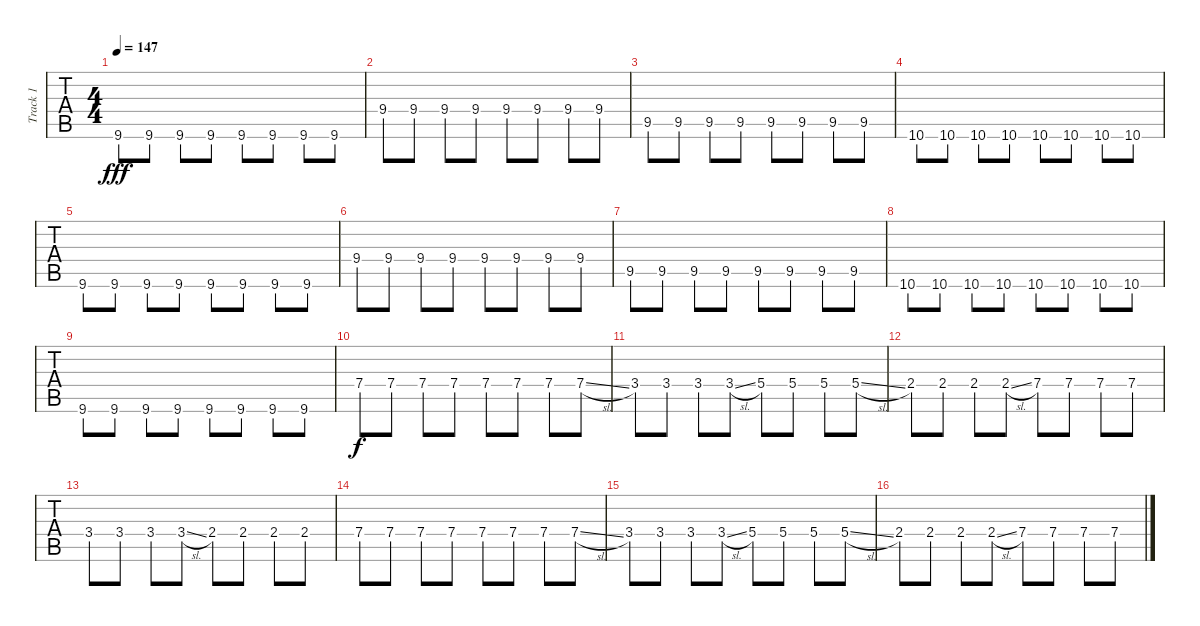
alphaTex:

\track ("Track 1" "Track 1") {instrument acousticguitarsteel}
\staff {tabs}
\tuning (E4 B3 G3 D3 A2 D2) {hide}
\ts (4 4)
\tempo 147
\clef g2
\ks c
9.6.8{dy fff} 9.6.8 9.6.8 9.6.8 9.6.8 9.6.8 9.6.8 9.6.8 |
9.4.8 9.4.8 9.4.8 9.4.8 9.4.8 9.4.8 9.4.8 9.4.8 |
9.5.8 9.5.8 9.5.8 9.5.8 9.5.8 9.5.8 9.5.8 9.5.8 |
10.6.8 10.6.8 10.6.8 10.6.8 10.6.8 10.6.8 10.6.8 10.6.8 |
9.6.8 9.6.8 9.6.8 9.6.8 9.6.8 9.6.8 9.6.8 9.6.8 |
9.4.8 9.4.8 9.4.8 9.4.8 9.4.8 9.4.8 9.4.8 9.4.8 |
9.5.8 9.5.8 9.5.8 9.5.8 9.5.8 9.5.8 9.5.8 9.5.8 |
10.6.8 10.6.8 10.6.8 10.6.8 10.6.8 10.6.8 10.6.8 10.6.8 |
9.6.8 9.6.8 9.6.8 9.6.8 9.6.8 9.6.8 9.6.8 9.6.8 |
7.4.8{dy f} 7.4.8 7.4.8 7.4.8 7.4.8 7.4.8 7.4.8 7.4{sl}.8 |
3.4.8 3.4.8 3.4.8 3.4{sl}.8 5.4.8 5.4.8 5.4.8 5.4{sl}.8 |
2.4.8 2.4.8 2.4.8 2.4{sl}.8 7.4.8 7.4.8 7.4.8 7.4.8 |
3.4.8 3.4.8 3.4.8 3.4{sl}.8 2.4.8 2.4.8 2.4.8 2.4.8 |
7.4.8 7.4.8 7.4.8 7.4.8 7.4.8 7.4.8 7.4.8 7.4{sl}.8 |
3.4.8 3.4.8 3.4.8 3.4{sl}.8 5.4.8 5.4.8 5.4.8 5.4{sl}.8 |
2.4.8 2.4.8 2.4.8 2.4{sl}.8 7.4.8 7.4.8 7.4.8 7.4.8
